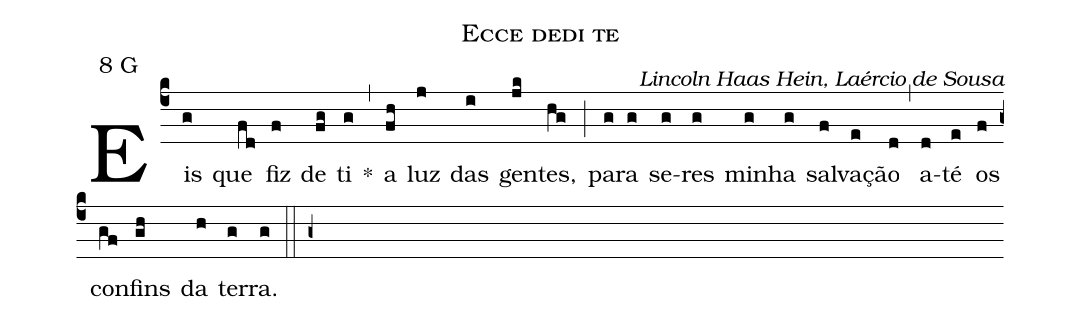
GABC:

name: Ecce dedi te;
mode: 8;
mode-differentia: G;
commentary: Lincoln Haas Hein, Laércio de Sousa;
%%
(c4)

Eis(g) que(fd) fiz(f) de(fg) ti(g) *(,) a(fh) luz(j) das(i) gen(jk)tes,(hg) (;) pa(g)ra(g) se(g)res(g) mi(g)nha(g) sal(f)va(e)ção(d) (,) a(d)té(e) os(f) con(gf)fins(gh) da(h) ter(g)ra.(g) (::g+)
